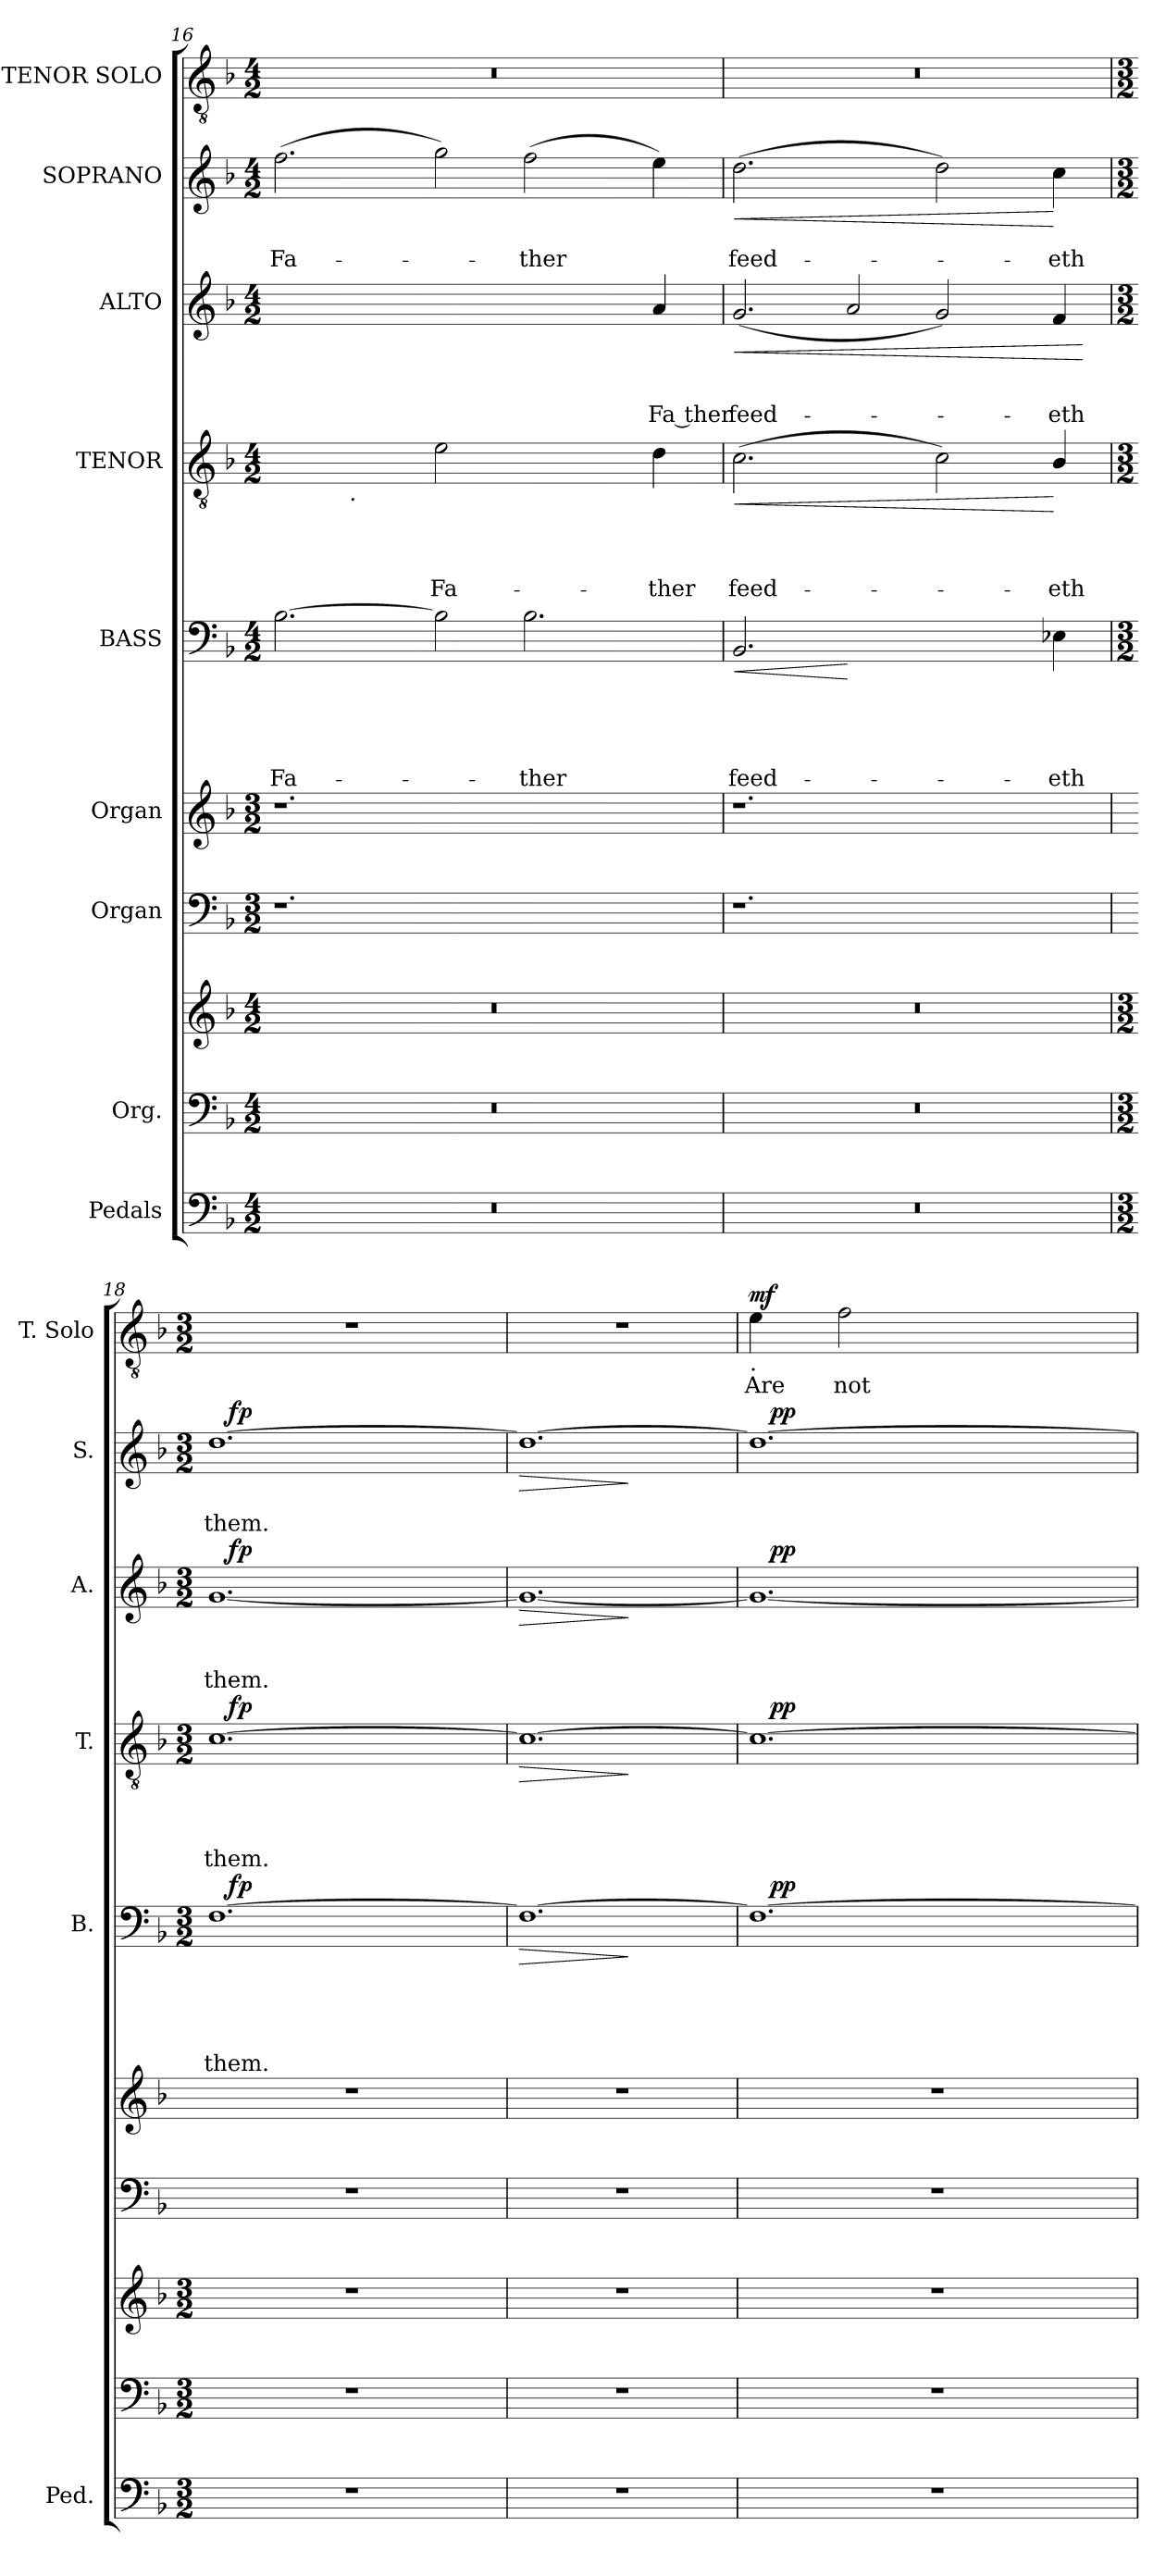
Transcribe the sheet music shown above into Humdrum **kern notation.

**kern	**kern	**kern	**kern	**kern	**kern	**text	**text	**text	**text	**text	**dynam	**kern	**text	**text	**text	**text	**dynam	**kern	**text	**text	**text	**dynam	**kern	**text	**text	**dynam	**kern	**text	**dynam
*part9	*part8	*part8	*part7	*part6	*part5	*part5	*part5	*part5	*part5	*part5	*part5	*part4	*part4	*part4	*part4	*part4	*part4	*part3	*part3	*part3	*part3	*part3	*part2	*part2	*part2	*part2	*part1	*part1	*part1
*staff10	*staff9	*staff8	*staff7	*staff6	*staff5	*staff5	*staff5	*staff5	*staff5	*staff5	*staff5	*staff4	*staff4	*staff4	*staff4	*staff4	*staff4	*staff3	*staff3	*staff3	*staff3	*staff3	*staff2	*staff2	*staff2	*staff2	*staff1	*staff1	*staff1
*I"Pedals	*I"Org.	*	*I"Organ	*I"Organ	*I"BASS	*	*	*	*	*	*	*I"TENOR	*	*	*	*	*	*I"ALTO	*	*	*	*	*I"SOPRANO	*	*	*	*I"TENOR SOLO	*	*
*I'Ped.	*	*	*	*	*I'B.	*	*	*	*	*	*	*I'T.	*	*	*	*	*	*I'A.	*	*	*	*	*I'S.	*	*	*	*I'T. Solo	*	*
*clefF4	*clefF4	*clefG2	*clefF4	*clefG2	*clefF4	*	*	*	*	*	*	*clefGv2	*	*	*	*	*	*clefG2	*	*	*	*	*clefG2	*	*	*	*clefGv2	*	*
*k[b-]	*k[b-]	*k[b-]	*k[b-]	*k[b-]	*k[b-]	*	*	*	*	*	*	*k[b-]	*	*	*	*	*	*k[b-]	*	*	*	*	*k[b-]	*	*	*	*k[b-]	*	*
*F:	*F:	*F:	*F:	*F:	*F:	*	*	*	*	*	*	*F:	*	*	*	*	*	*F:	*	*	*	*	*F:	*	*	*	*F:	*	*
*M4/2	*M4/2	*M4/2	*M3/2	*M3/2	*M4/2	*	*	*	*	*	*	*M4/2	*	*	*	*	*	*M4/2	*	*	*	*	*M4/2	*	*	*	*M4/2	*	*
=16	=16	=16	=16	=16	=16	=16	=16	=16	=16	=16	=16	=16	=16	=16	=16	=16	=16	=16	=16	=16	=16	=16	=16	=16	=16	=16	=16	=16	=16
!LO:N:vis=1	!LO:N:vis=1	!LO:N:vis=1	!	!	!	!	!	!	!	!LO:LY:b	!	!	!	!	!	!	!	!	!	!	!	!	!	!	!LO:LY:b	!	!LO:N:vis=1	!	!
*	*	*	*	*	*	*	*	*	*	*	*	*^	*	*	*	*	*	*	*	*	*	*	*	*	*	*	*	*	*
0r	0r	0r	1.r	1.r	[>2.B-\	.	.	.	.	-Fa-	.	2.ryy	4ryy	.	.	.	.	.	1..ryy	.	.	.	.	(>2.ff\	.	-Fa-	.	0r	.	.
.	.	.	.	.	.	.	.	.	.	.	.	.	32ryy	.	.	.	.	.	.	.	.	.	.	.	.	.	.	.	.	.
!	!	!	!	!	!	!	!	!	!	!	!	!	!LO:TX:b:t=.	!	!	!	!	!	!	!	!	!	!	!	!	!	!	!	!	!
.	.	.	.	.	.	.	.	.	.	.	.	.	1ryy	.	.	.	.	.	.	.	.	.	.	.	.	.	.	.	.	.
!	!	!	!	!	!	!	!	!	!	!	!	!	!	!	!	!	!LO:LY:b:rj	!	!	!	!	!	!	!	!	!	!	!	!	!
.	.	.	.	.	2B-\]	.	.	.	.	.	.	2e\	.	.	.	.	-Fa-	.	.	.	.	.	.	2gg\)	.	.	.	.	.	.
!	!	!	!	!	!	!	!	!	!	!LO:LY:b	!	!	!	!	!	!	!	!	!	!	!	!	!	!	!	!LO:LY:b	!	!	!	!
.	.	.	.	.	2.B-\	.	.	.	.	-ther	.	2ryy	.	.	.	.	.	.	.	.	.	.	.	(>2ff\	.	-ther	.	.	.	.
.	.	.	.	.	.	.	.	.	.	.	.	.	2ryy	.	.	.	.	.	.	.	.	.	.	.	.	.	.	.	.	.
.	.	.	2ryy	2ryy	.	.	.	.	.	.	.	.	.	.	.	.	.	.	.	.	.	.	.	.	.	.	.	.	.	.
!	!	!	!	!	!	!	!	!	!	!	!	!	!	!	!	!	!LO:LY:b:rj	!	!	!	!	!LO:LY:b:rj	!	!	!	!	!	!	!	!
.	.	.	.	.	.	.	.	.	.	.	.	4d\	.	.	.	.	-ther	.	4a/	.	.	Fa ther	.	4ee\)	.	.	.	.	.	.
.	.	.	.	.	.	.	.	.	.	.	.	.	8..ryy	.	.	.	.	.	.	.	.	.	.	.	.	.	.	.	.	.
!!LO:LB:g=z
=17	=17	=17	=17	=17	=17	=17	=17	=17	=17	=17	=17	=17	=17	=17	=17	=17	=17	=17	=17	=17	=17	=17	=17	=17	=17	=17	=17	=17	=17	=17
!LO:N:vis=1	!LO:N:vis=1	!LO:N:vis=1	!	!	!	!	!	!	!	!LO:LY:b	!LO:HP:b	!	!	!	!	!	!LO:LY:b	!LO:HP:b	!	!	!	!LO:LY:b	!LO:HP:b	!	!	!LO:LY:b	!LO:HP:b	!LO:N:vis=1	!	!
*	*	*	*	*	*	*	*	*	*	*	*	*v	*v	*	*	*	*	*	*	*	*	*	*	*	*	*	*	*	*	*
0r	0r	0r	1.r	1.r	2.BB-/	.	.	.	.	feed-	<	(>2.c\	.	.	.	feed-	<	(2.g/	.	.	feed-	<	(>2.dd\	.	feed-	<	0r	.	.
.	.	.	.	.	1ryy	.	.	.	.	.	[	2ryy	.	.	.	.	.	2a/	.	.	.	.	2ryy	.	.	.	.	.	.
.	.	.	.	.	.	.	.	.	.	.	.	2c\)	.	.	.	.	.	2g/)	.	.	.	.	2dd\)	.	.	.	.	.	.
.	.	.	2ryy	2ryy	.	.	.	.	.	.	.	.	.	.	.	.	.	.	.	.	.	.	.	.	.	.	.	.	.
!	!	!	!	!	!	!	!	!	!	!LO:LY:b	!	!	!	!	!	!LO:LY:b	!	!	!	!	!LO:LY:b	!	!	!	!LO:LY:b	!	!	!	!
.	.	.	.	.	4E-X\	.	.	.	.	-eth	.	4B-/	.	.	.	-eth	[	4f/	.	.	-eth	.	4cc\	.	-eth	[	.	.	.
.	.	.	.	.	.	.	.	.	.	.	.	.	.	.	.	.	.	.	.	.	.	[	.	.	.	.	.	.	.
=18	=18	=18	=18	=18	=18	=18	=18	=18	=18	=18	=18	=18	=18	=18	=18	=18	=18	=18	=18	=18	=18	=18	=18	=18	=18	=18	=18	=18	=18
*M3/2	*M3/2	*M3/2	*	*	*M3/2	*	*	*	*	*	*	*M3/2	*	*	*	*	*	*M3/2	*	*	*	*	*M3/2	*	*	*	*M3/2	*	*
!LO:N:vis=1	!LO:N:vis=1	!LO:N:vis=1	!	!	!	!	!	!	!	!LO:LY:b	!	!	!	!	!	!LO:LY:b	!	!	!	!	!LO:LY:b	!	!	!	!LO:LY:b	!	!LO:N:vis=1	!	!
*	*	*	*	*	*^	*	*	*	*	*	*	*^	*	*	*	*	*	*^	*	*	*	*	*^	*	*	*	*	*	*
1.r	1.r	1.r	1.r	1.r	[>1.F	32ryy	.	.	.	.	them.	.	[>1.c	32ryy	.	.	.	them.	.	[<1.g	32ryy	.	.	them.	.	[>1.dd	32ryy	.	them.	.	1.r	.	.
!	!	!	!	!	!	!	!	!	!	!	!	!LO:DY:a	!	!	!	!	!	!	!LO:DY:a	!	!	!	!	!	!LO:DY:a	!	!	!	!	!LO:DY:a	!	!	!
.	.	.	.	.	.	1ryy	.	.	.	.	.	fp	.	1ryy	.	.	.	.	fp	.	1ryy	.	.	.	fp	.	1ryy	.	.	fp	.	.	.
.	.	.	.	.	.	4...ryy	.	.	.	.	.	.	.	4...ryy	.	.	.	.	.	.	4...ryy	.	.	.	.	.	4...ryy	.	.	.	.	.	.
=19	=19	=19	=19	=19	=19	=19	=19	=19	=19	=19	=19	=19	=19	=19	=19	=19	=19	=19	=19	=19	=19	=19	=19	=19	=19	=19	=19	=19	=19	=19	=19	=19	=19
!LO:N:vis=1	!LO:N:vis=1	!LO:N:vis=1	!	!	!	!	!	!	!	!	!	!LO:HP:b	!	!	!	!	!	!	!LO:HP:b	!	!	!	!	!	!LO:HP:b	!	!	!	!	!LO:HP:b	!LO:N:vis=1	!	!
*	*	*	*	*	*v	*v	*	*	*	*	*	*	*	*	*	*	*	*	*	*v	*v	*	*	*	*	*v	*v	*	*	*	*	*	*
*	*	*	*	*	*	*	*	*	*	*	*	*v	*v	*	*	*	*	*	*	*	*	*	*	*	*	*	*	*	*	*
1.r	1.r	1.r	1.r	1.r	1.F_	.	.	.	.	.	>	1.c_	.	.	.	.	>	1.g_	.	.	.	>	1.dd_	.	.	>	1.r	.	.
.	.	.	.	.	.	.	.	.	.	.	]	.	.	.	.	.	]	.	.	.	.	]	.	.	.	]	.	.	.
=20	=20	=20	=20	=20	=20	=20	=20	=20	=20	=20	=20	=20	=20	=20	=20	=20	=20	=20	=20	=20	=20	=20	=20	=20	=20	=20	=20	=20	=20
!	!	!	!	!	!	!	!	!	!	!	!	!	!	!	!	!	!	!	!	!	!	!	!	!	!	!	!LO:TX:b:t=.	!	!
!LO:N:vis=1	!LO:N:vis=1	!LO:N:vis=1	!	!	!	!	!	!	!	!	!	!	!	!	!	!	!	!	!	!	!	!	!	!	!	!	!	!LO:LY:b:rj	!LO:DY:a
*	*	*	*	*	*^	*	*	*	*	*	*	*^	*	*	*	*	*	*^	*	*	*	*	*^	*	*	*	*	*	*
1.r	1.r	1.r	1.r	1.r	1.F_	32ryy	.	.	.	.	.	.	1.c_	32ryy	.	.	.	.	.	1.g_	32ryy	.	.	.	.	1.dd_	32ryy	.	.	.	4e\	Are	mf
!	!	!	!	!	!	!	!	!	!	!	!	!LO:DY:a	!	!	!	!	!	!	!LO:DY:a	!	!	!	!	!	!LO:DY:a	!	!	!	!	!LO:DY:a	!	!	!
.	.	.	.	.	.	1ryy	.	.	.	.	.	pp	.	1ryy	.	.	.	.	pp	.	1ryy	.	.	.	pp	.	1ryy	.	.	pp	.	.	.
!	!	!	!	!	!	!	!	!	!	!	!	!	!	!	!	!	!	!	!	!	!	!	!	!	!	!	!	!	!	!	!	!LO:LY:b	!
.	.	.	.	.	.	.	.	.	.	.	.	.	.	.	.	.	.	.	.	.	.	.	.	.	.	.	.	.	.	.	2f\	not	.
.	.	.	.	.	.	.	.	.	.	.	.	.	.	.	.	.	.	.	.	.	.	.	.	.	.	.	.	.	.	.	2.ryy	.	.
.	.	.	.	.	.	4...ryy	.	.	.	.	.	.	.	4...ryy	.	.	.	.	.	.	4...ryy	.	.	.	.	.	4...ryy	.	.	.	.	.	.
*	*	*	*	*	*v	*v	*	*	*	*	*	*	*	*	*	*	*	*	*	*v	*v	*	*	*	*	*v	*v	*	*	*	*	*	*
*	*	*	*	*	*	*	*	*	*	*	*	*v	*v	*	*	*	*	*	*	*	*	*	*	*	*	*	*	*	*	*
=	=	=	=	=	=	=	=	=	=	=	=	=	=	=	=	=	=	=	=	=	=	=	=	=	=	=	=	=	=
*-	*-	*-	*-	*-	*-	*-	*-	*-	*-	*-	*-	*-	*-	*-	*-	*-	*-	*-	*-	*-	*-	*-	*-	*-	*-	*-	*-	*-	*-
